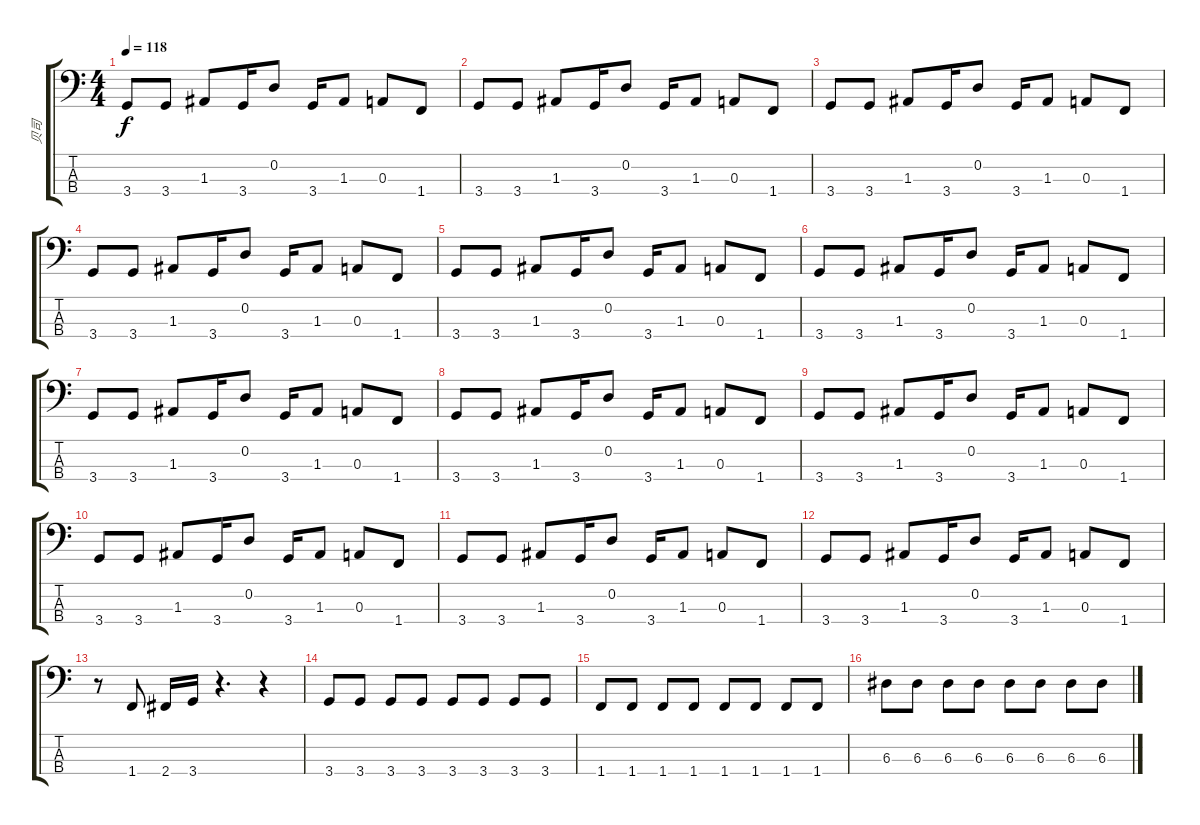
\track ("贝司" "贝司") {instrument electricbassfinger}
\staff {score tabs}
\tuning (G2 D2 A1 E1) {hide}
\ts (4 4)
\tempo 118
\clef f4
\ks c
3.4.8{dy f} 3.4.8 1.3.8 3.4.16 0.2.8 3.4.16 1.3.8 0.3.8 1.4.8 |
3.4.8 3.4.8 1.3.8 3.4.16 0.2.8 3.4.16 1.3.8 0.3.8 1.4.8 |
3.4.8 3.4.8 1.3.8 3.4.16 0.2.8 3.4.16 1.3.8 0.3.8 1.4.8 |
3.4.8 3.4.8 1.3.8 3.4.16 0.2.8 3.4.16 1.3.8 0.3.8 1.4.8 |
3.4.8 3.4.8 1.3.8 3.4.16 0.2.8 3.4.16 1.3.8 0.3.8 1.4.8 |
3.4.8 3.4.8 1.3.8 3.4.16 0.2.8 3.4.16 1.3.8 0.3.8 1.4.8 |
3.4.8 3.4.8 1.3.8 3.4.16 0.2.8 3.4.16 1.3.8 0.3.8 1.4.8 |
3.4.8 3.4.8 1.3.8 3.4.16 0.2.8 3.4.16 1.3.8 0.3.8 1.4.8 |
3.4.8 3.4.8 1.3.8 3.4.16 0.2.8 3.4.16 1.3.8 0.3.8 1.4.8 |
3.4.8 3.4.8 1.3.8 3.4.16 0.2.8 3.4.16 1.3.8 0.3.8 1.4.8 |
3.4.8 3.4.8 1.3.8 3.4.16 0.2.8 3.4.16 1.3.8 0.3.8 1.4.8 |
3.4.8 3.4.8 1.3.8 3.4.16 0.2.8 3.4.16 1.3.8 0.3.8 1.4.8 |
r.8 1.4.8 2.4.16 3.4.16 r.4{d} r.4 |
3.4.8 3.4.8 3.4.8 3.4.8 3.4.8 3.4.8 3.4.8 3.4.8 |
1.4.8 1.4.8 1.4.8 1.4.8 1.4.8 1.4.8 1.4.8 1.4.8 |
6.3.8 6.3.8 6.3.8 6.3.8 6.3.8 6.3.8 6.3.8 6.3.8
